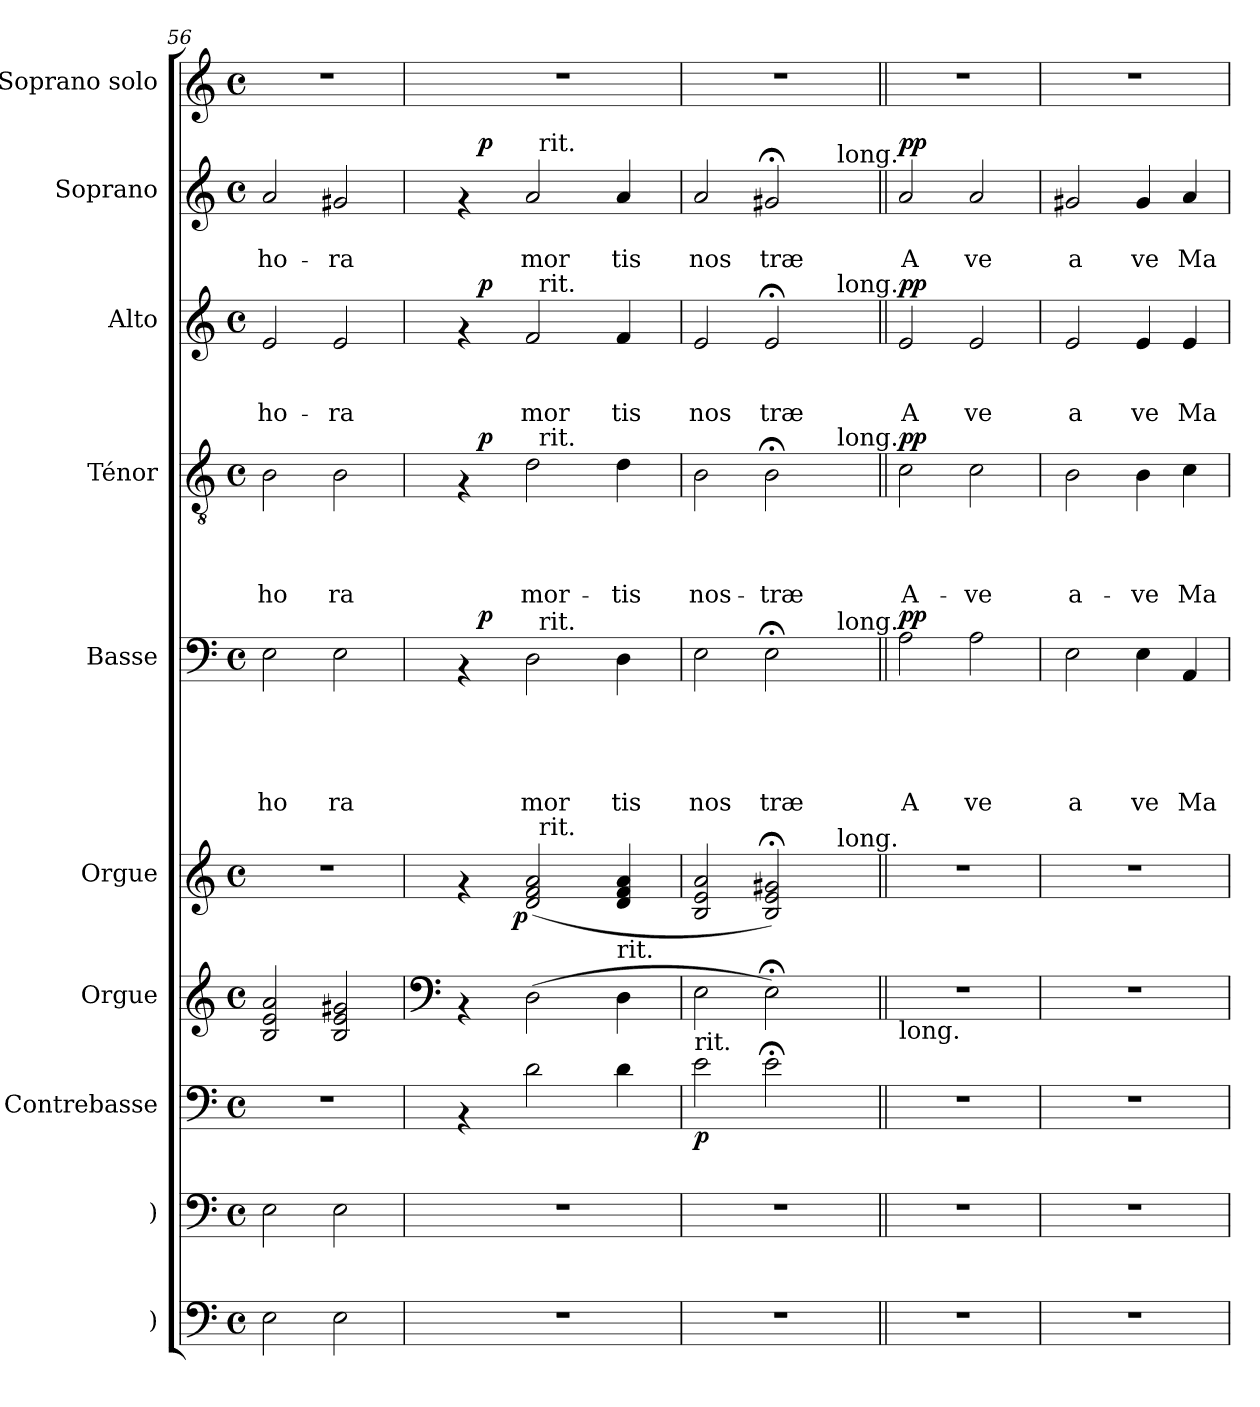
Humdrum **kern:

**kern	**kern	**kern	**dynam	**kern	**kern	**dynam	**kern	**text	**text	**text	**text	**text	**dynam	**kern	**text	**text	**text	**text	**dynam	**kern	**text	**text	**text	**dynam	**kern	**text	**text	**dynam	**kern
*part10	*part9	*part8	*part8	*part7	*part6	*part6	*part5	*part5	*part5	*part5	*part5	*part5	*part5	*part4	*part4	*part4	*part4	*part4	*part4	*part3	*part3	*part3	*part3	*part3	*part2	*part2	*part2	*part2	*part1
*staff10	*staff9	*staff8	*staff8	*staff7	*staff6	*staff6	*staff5	*staff5	*staff5	*staff5	*staff5	*staff5	*staff5	*staff4	*staff4	*staff4	*staff4	*staff4	*staff4	*staff3	*staff3	*staff3	*staff3	*staff3	*staff2	*staff2	*staff2	*staff2	*staff1
*I")	*I")	*I"Contrebasse	*	*I"Orgue	*I"Orgue	*	*I"Basse	*	*	*	*	*	*	*I"Ténor	*	*	*	*	*	*I"Alto	*	*	*	*	*I"Soprano	*	*	*	*I"Soprano solo
*	*	*I'Cb	*	*	*	*	*I'B.	*	*	*	*	*	*	*I'T.	*	*	*	*	*	*I'A.	*	*	*	*	*I'S.	*	*	*	*
*clefF4	*clefF4	*clefF4	*	*clefG2	*clefG2	*	*clefF4	*	*	*	*	*	*	*clefGv2	*	*	*	*	*	*clefG2	*	*	*	*	*clefG2	*	*	*	*clefG2
*	*	*ITrd7c12	*	*	*	*	*	*	*	*	*	*	*	*	*	*	*	*	*	*	*	*	*	*	*	*	*	*	*
*k[]	*k[]	*k[]	*	*k[]	*k[]	*	*k[]	*	*	*	*	*	*	*k[]	*	*	*	*	*	*k[]	*	*	*	*	*k[]	*	*	*	*k[]
*C:	*C:	*C:	*	*C:	*C:	*	*C:	*	*	*	*	*	*	*C:	*	*	*	*	*	*C:	*	*	*	*	*C:	*	*	*	*C:
*M4/4	*M4/4	*M4/4	*	*M4/4	*M4/4	*	*M4/4	*	*	*	*	*	*	*M4/4	*	*	*	*	*	*M4/4	*	*	*	*	*M4/4	*	*	*	*M4/4
*met(c)	*met(c)	*met(c)	*	*met(c)	*met(c)	*	*met(c)	*	*	*	*	*	*	*met(c)	*	*	*	*	*	*met(c)	*	*	*	*	*met(c)	*	*	*	*met(c)
=56	=56	=56	=56	=56	=56	=56	=56	=56	=56	=56	=56	=56	=56	=56	=56	=56	=56	=56	=56	=56	=56	=56	=56	=56	=56	=56	=56	=56	=56
!	!	!	!	!	!	!	!	!	!	!	!	!LO:LY:b	!	!	!	!	!	!LO:LY:b	!	!	!	!	!LO:LY:b	!	!	!	!LO:LY:b	!	!
2E\	2E\	1r	.	2B/ 2e/ 2a/	1r	.	2E\	.	.	.	.	ho	.	2B\	.	.	.	ho	.	2e/	.	.	ho-	.	2a/	.	ho-	.	1r
!	!	!	!	!	!	!	!	!	!	!	!	!LO:LY:b	!	!	!	!	!	!LO:LY:b	!	!	!	!	!LO:LY:b	!	!	!	!LO:LY:b	!	!
2E\	2E\	.	.	2B/ 2e/ 2g#X/	.	.	2E\	.	.	.	.	ra	.	2B\	.	.	.	ra	.	2e/	.	.	-ra	.	2g#X/	.	-ra	.	.
!!LO:PB:g=z
=57	=57	=57	=57	=57	=57	=57	=57	=57	=57	=57	=57	=57	=57	=57	=57	=57	=57	=57	=57	=57	=57	=57	=57	=57	=57	=57	=57	=57	=57
*	*	*	*	*clefF4	*	*	*	*	*	*	*	*	*	*	*	*	*	*	*	*	*	*	*	*	*	*	*	*	*
*	*	*	*	*	*^	*	*^	*	*	*	*	*	*	*^	*	*	*	*	*	*^	*	*	*	*	*^	*	*	*	*
*	*	*	*	*	*	*^	*	*	*^	*	*	*	*	*	*	*	*^	*	*	*	*	*	*	*^	*	*	*	*	*	*^	*	*	*	*
1r	1r	4rAA	.	4rAA	4rf	8..ryy	4ryy	.	4rAA	16ryy	4ryy	.	.	.	.	.	.	4rF	16ryy	4ryy	.	.	.	.	.	4rf	16ryy	4ryy	.	.	.	.	4rf	16ryy	4ryy	.	.	.	1r
!	!	!	!	!	!	!	!	!	!	!	!	!	!	!	!	!	!LO:DY:a	!	!	!	!	!	!	!	!LO:DY:a	!	!	!	!	!	!	!LO:DY:a	!	!	!	!	!	!LO:DY:a	!
.	.	.	.	.	.	.	.	.	.	2...ryy	.	.	.	.	.	.	p	.	2...ryy	.	.	.	.	.	p	.	2...ryy	.	.	.	.	p	.	2...ryy	.	.	.	p	.
!	!	!	!	!	!	!	!	!LO:DY:b	!	!	!	!	!	!	!	!	!	!	!	!	!	!	!	!	!	!	!	!	!	!	!	!	!	!	!	!	!	!	!
.	.	.	.	.	.	2ryy	.	p	.	.	.	.	.	.	.	.	.	.	.	.	.	.	.	.	.	.	.	.	.	.	.	.	.	.	.	.	.	.	.
!	!	!	!	!	!	!	!	!	!	!	!	!	!	!	!	!LO:LY:b	!	!	!	!	!	!	!	!LO:LY:b	!	!	!	!	!	!	!LO:LY:b	!	!	!	!	!	!LO:LY:b	!	!
.	.	2D\	.	(>2D\	(<2d/ 2f/ 2a/	.	32ryy	.	2D\	.	32ryy	.	.	.	.	mor	.	2d\	.	32ryy	.	.	.	mor-	.	2f/	.	32ryy	.	.	mor	.	2a/	.	32ryy	.	mor	.	.
!	!	!	!	!	!	!	!	!	!	!	!	!	!	!	!	!	!	!	!	!	!	!	!	!	!	!	!	!	!	!	!	!	!	!	!LO:TX:a:t=rit.	!	!	!	!
!	!	!	!	!	!	!	!	!	!	!	!	!	!	!	!	!	!	!	!	!	!	!	!	!	!	!	!	!LO:TX:a:t=rit.	!	!	!	!	!	!	!	!	!	!	!
!	!	!	!	!	!	!	!	!	!	!	!	!	!	!	!	!	!	!	!	!LO:TX:a:t=rit.	!	!	!	!	!	!	!	!	!	!	!	!	!	!	!	!	!	!	!
!	!	!	!	!	!	!	!	!	!	!	!LO:TX:a:t=rit.	!	!	!	!	!	!	!	!	!	!	!	!	!	!	!	!	!	!	!	!	!	!	!	!	!	!	!	!
!	!	!	!	!	!	!	!LO:TX:a:t=rit.	!	!	!	!	!	!	!	!	!	!	!	!	!	!	!	!	!	!	!	!	!	!	!	!	!	!	!	!	!	!	!	!
.	.	.	.	.	.	.	2ryy	.	.	.	2ryy	.	.	.	.	.	.	.	.	2ryy	.	.	.	.	.	.	.	2ryy	.	.	.	.	.	.	2ryy	.	.	.	.
.	.	.	.	.	.	4ryy	.	.	.	.	.	.	.	.	.	.	.	.	.	.	.	.	.	.	.	.	.	.	.	.	.	.	.	.	.	.	.	.	.
!	!	!	!	!LO:TX:a:t=rit.	!	!	!	!	!	!	!	!	!	!	!	!	!	!	!	!	!	!	!	!	!	!	!	!	!	!	!	!	!	!	!	!	!	!	!
!	!	!	!	!	!	!	!	!	!	!	!	!	!	!	!	!LO:LY:b	!	!	!	!	!	!	!	!LO:LY:b	!	!	!	!	!	!	!LO:LY:b	!	!	!	!	!	!LO:LY:b	!	!
.	.	4D\	.	4D\	4d/ 4f/ 4a/	.	.	.	4D\	.	.	.	.	.	.	tis	.	4d\	.	.	.	.	.	-tis	.	4f/	.	.	.	.	tis	.	4a/	.	.	.	tis	.	.
.	.	.	.	.	.	.	8..ryy	.	.	.	8..ryy	.	.	.	.	.	.	.	.	8..ryy	.	.	.	.	.	.	.	8..ryy	.	.	.	.	.	.	8..ryy	.	.	.	.
.	.	.	.	.	.	32ryy	.	.	.	.	.	.	.	.	.	.	.	.	.	.	.	.	.	.	.	.	.	.	.	.	.	.	.	.	.	.	.	.	.
=58	=58	=58	=58	=58	=58	=58	=58	=58	=58	=58	=58	=58	=58	=58	=58	=58	=58	=58	=58	=58	=58	=58	=58	=58	=58	=58	=58	=58	=58	=58	=58	=58	=58	=58	=58	=58	=58	=58	=58
!	!	!	!	!LO:TX:b:t=rit.	!	!	!	!	!	!	!	!	!	!	!	!	!	!	!	!	!	!	!	!	!	!	!	!	!	!	!	!	!	!	!	!	!	!	!
!	!	!	!LO:DY:b	!	!	!	!	!	!	!	!	!	!	!	!	!LO:LY:b	!	!	!	!	!	!	!	!LO:LY:b	!	!	!	!	!	!	!LO:LY:b	!	!	!	!	!	!LO:LY:b	!	!
*	*	*	*	*	*	*v	*v	*	*	*	*	*	*	*	*	*	*	*	*v	*v	*	*	*	*	*	*	*v	*v	*	*	*	*	*	*v	*v	*	*	*	*
*	*	*	*	*	*	*	*	*	*v	*v	*	*	*	*	*	*	*	*	*	*	*	*	*	*	*	*	*	*	*	*	*	*	*	*	*
1r	1r	2E\	p	2E\	2B/ 2e/ 2a/	2ryy	.	2E\	2ryy	.	.	.	.	nos	.	2B\	2ryy	.	.	.	nos-	.	2e/	2ryy	.	.	nos	.	2a/	2ryy	.	nos	.	1r
!	!	!	!	!	!	!	!	!	!	!	!	!	!	!LO:LY:b	!	!	!	!	!	!	!LO:LY:b	!	!	!	!	!	!LO:LY:b	!	!	!	!	!LO:LY:b	!	!
.	.	2E;<\	.	2E;<\)	2B/;< 2e/;< 2g#X/;<)	4ryy	.	2E;<\	4ryy	.	.	.	.	træ	.	2B;<\	4ryy	.	.	.	-træ	.	2e;/	4ryy	.	.	træ	.	2g#X;/	4ryy	.	træ	.	.
.	.	.	.	.	.	16.ryy	.	.	16.ryy	.	.	.	.	.	.	.	16.ryy	.	.	.	.	.	.	16.ryy	.	.	.	.	.	16.ryy	.	.	.	.
!	!	!	!	!	!	!	!	!	!	!	!	!	!	!	!	!	!	!	!	!	!	!	!	!	!	!	!	!	!	!LO:TX:a:t=long.	!	!	!	!
!	!	!	!	!	!	!	!	!	!	!	!	!	!	!	!	!	!	!	!	!	!	!	!	!LO:TX:a:t=long.	!	!	!	!	!	!	!	!	!	!
!	!	!	!	!	!	!	!	!	!	!	!	!	!	!	!	!	!LO:TX:a:t=long.	!	!	!	!	!	!	!	!	!	!	!	!	!	!	!	!	!
!	!	!	!	!	!	!	!	!	!LO:TX:a:t=long.	!	!	!	!	!	!	!	!	!	!	!	!	!	!	!	!	!	!	!	!	!	!	!	!	!
!	!	!	!	!	!	!LO:TX:a:t=long.	!	!	!	!	!	!	!	!	!	!	!	!	!	!	!	!	!	!	!	!	!	!	!	!	!	!	!	!
.	.	.	.	.	.	8ryy	.	.	8ryy	.	.	.	.	.	.	.	8ryy	.	.	.	.	.	.	8ryy	.	.	.	.	.	8ryy	.	.	.	.
.	.	.	.	.	.	32ryy	.	.	32ryy	.	.	.	.	.	.	.	32ryy	.	.	.	.	.	.	32ryy	.	.	.	.	.	32ryy	.	.	.	.
=59||	=59||	=59||	=59||	=59||	=59||	=59||	=59||	=59||	=59||	=59||	=59||	=59||	=59||	=59||	=59||	=59||	=59||	=59||	=59||	=59||	=59||	=59||	=59||	=59||	=59||	=59||	=59||	=59||	=59||	=59||	=59||	=59||	=59||	=59||
!	!	!	!	!LO:TX:b:t=long.	!	!	!	!	!	!	!	!	!	!	!	!	!	!	!	!	!	!	!	!	!	!	!	!	!	!	!	!	!	!
!	!	!	!	!	!	!	!	!	!	!	!	!	!	!LO:LY:b	!LO:DY:a	!	!	!	!	!	!LO:LY:b	!LO:DY:a	!	!	!	!	!LO:LY:b	!LO:DY:a	!	!	!	!LO:LY:b	!LO:DY:a	!
*	*	*	*	*	*v	*v	*	*	*	*	*	*	*	*	*	*v	*v	*	*	*	*	*	*v	*v	*	*	*	*	*v	*v	*	*	*	*
*	*	*	*	*	*	*	*v	*v	*	*	*	*	*	*	*	*	*	*	*	*	*	*	*	*	*	*	*	*	*	*
1r	1r	1r	.	1r	1r	.	2A\	.	.	.	.	A	pp	2c\	.	.	.	A-	pp	2e/	.	.	A	pp	2a/	.	A	pp	1r
!	!	!	!	!	!	!	!	!	!	!	!	!LO:LY:b	!	!	!	!	!	!LO:LY:b	!	!	!	!	!LO:LY:b	!	!	!	!LO:LY:b	!	!
.	.	.	.	.	.	.	2A\	.	.	.	.	ve	.	2c\	.	.	.	-ve	.	2e/	.	.	ve	.	2a/	.	ve	.	.
=60	=60	=60	=60	=60	=60	=60	=60	=60	=60	=60	=60	=60	=60	=60	=60	=60	=60	=60	=60	=60	=60	=60	=60	=60	=60	=60	=60	=60	=60
!	!	!	!	!	!	!	!	!	!	!	!	!LO:LY:b	!	!	!	!	!	!LO:LY:b	!	!	!	!	!LO:LY:b	!	!	!	!LO:LY:b	!	!
1r	1r	1r	.	1r	1r	.	2E\	.	.	.	.	a	.	2B\	.	.	.	a-	.	2e/	.	.	a	.	2g#X/	.	a	.	1r
!	!	!	!	!	!	!	!	!	!	!	!	!LO:LY:b	!	!	!	!	!	!LO:LY:b	!	!	!	!	!LO:LY:b	!	!	!	!LO:LY:b	!	!
.	.	.	.	.	.	.	4E\	.	.	.	.	ve	.	4B\	.	.	.	-ve	.	4e/	.	.	ve	.	4g#/	.	ve	.	.
!	!	!	!	!	!	!	!	!	!	!	!	!LO:LY:b	!	!	!	!	!	!LO:LY:b	!	!	!	!	!LO:LY:b	!	!	!	!LO:LY:b	!	!
.	.	.	.	.	.	.	4AA/	.	.	.	.	Ma	.	4c\	.	.	.	Ma-	.	4e/	.	.	Ma	.	4a/	.	Ma	.	.
=	=	=	=	=	=	=	=	=	=	=	=	=	=	=	=	=	=	=	=	=	=	=	=	=	=	=	=	=	=
*-	*-	*-	*-	*-	*-	*-	*-	*-	*-	*-	*-	*-	*-	*-	*-	*-	*-	*-	*-	*-	*-	*-	*-	*-	*-	*-	*-	*-	*-
